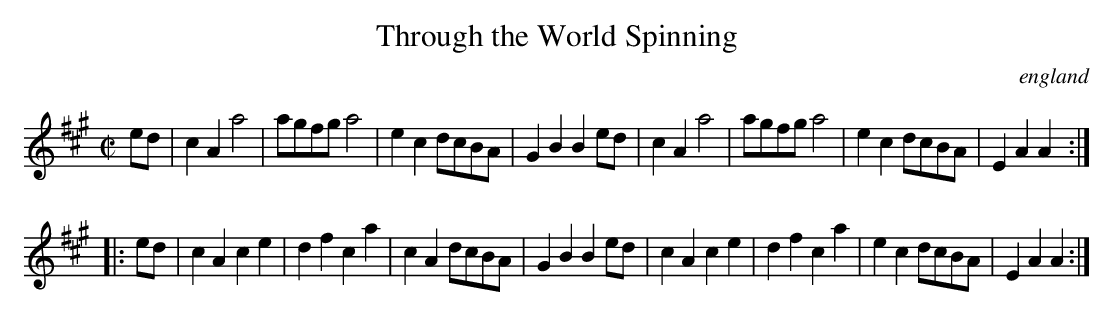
X:1
T:Through the World Spinning
O:england
M:C|
K:A
ed|\
c2A2 a4| agfg a4| e2c2 dcBA| G2B2 B2ed| \
c2A2 a4| agfg a4| e2c2 dcBA| E2A2 A2::
ed|\
c2A2 c2e2| d2f2 c2a2| c2A2 dcBA| G2B2 B2ed|\
c2A2 c2e2| d2f2 c2a2| e2c2 dcBA| E2A2 A2:|
